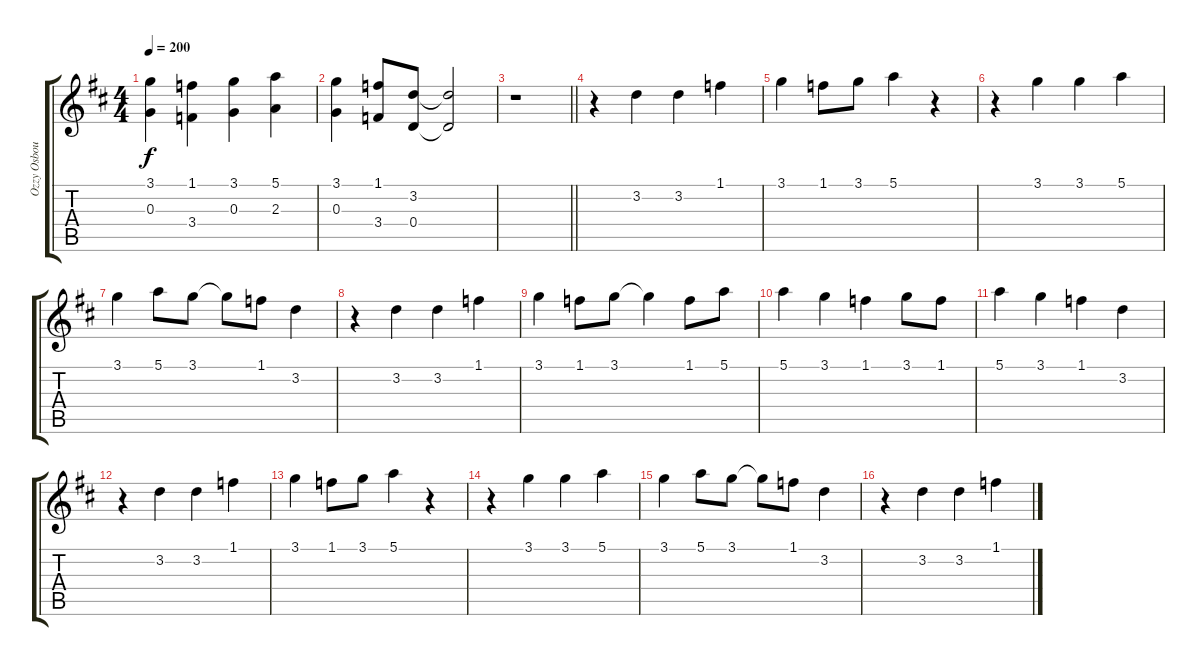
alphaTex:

\track ("Ozzy Osbourne" "Ozzy Osbou") {instrument acousticguitarsteel}
\staff {score tabs}
\tuning (E4 B3 G3 D3 A2 E2) {hide}
\ts (4 4)
\tempo 200
\clef g2
\ks d
(3.1 0.3).4{dy f} (1.1 3.4).4 (3.1 0.3).4 (5.1 2.3).4 |
(3.1 0.3).4 (1.1 3.4).8 (3.2 0.4).8 (3.2{t} 0.4{t}).2 |
\barLineRight lightlight
r.1 |
r.4 3.2.4 3.2.4 1.1.4 |
3.1.4 1.1.8 3.1.8 5.1.4 r.4 |
r.4 3.1.4 3.1.4 5.1.4 |
3.1.4 5.1.8 3.1.8 3.1{t}.8 1.1.8 3.2.4 |
r.4 3.2.4 3.2.4 1.1.4 |
3.1.4 1.1.8 3.1.8 3.1{t}.4 1.1.8 5.1.8 |
5.1.4 3.1.4 1.1.4 3.1.8 1.1.8 |
5.1.4 3.1.4 1.1.4 3.2.4 |
r.4 3.2.4 3.2.4 1.1.4 |
3.1.4 1.1.8 3.1.8 5.1.4 r.4 |
r.4 3.1.4 3.1.4 5.1.4 |
3.1.4 5.1.8 3.1.8 3.1{t}.8 1.1.8 3.2.4 |
r.4 3.2.4 3.2.4 1.1.4
